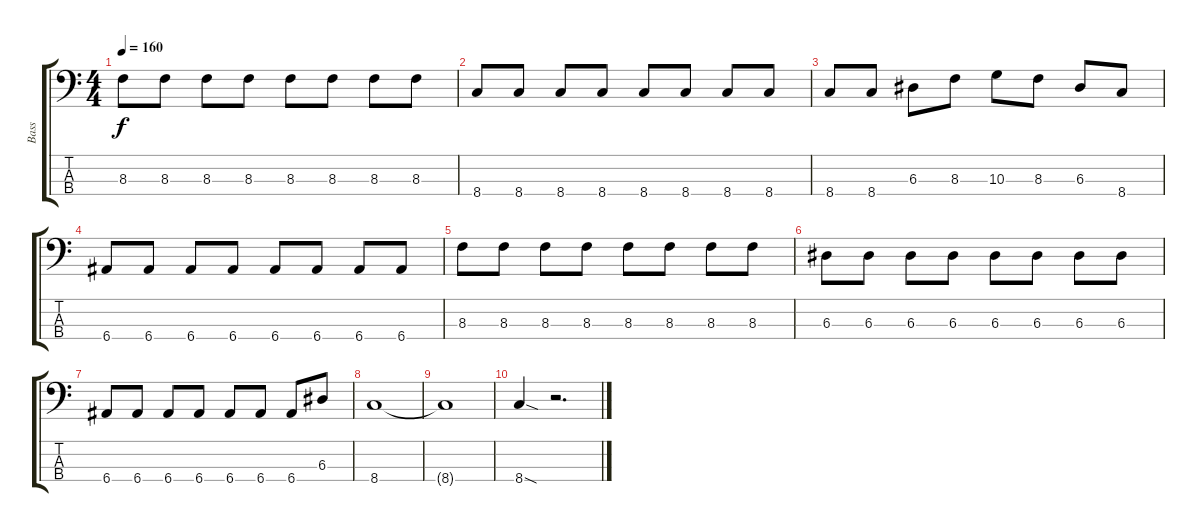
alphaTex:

\track ("Bass" "Bass") {instrument electricbassfinger}
\staff {score tabs}
\tuning (G2 D2 A1 E1) {hide}
\ts (4 4)
\tempo 160
\clef f4
\ks c
8.3.8{dy f} 8.3.8 8.3.8 8.3.8 8.3.8 8.3.8 8.3.8 8.3.8 |
8.4.8 8.4.8 8.4.8 8.4.8 8.4.8 8.4.8 8.4.8 8.4.8 |
8.4.8 8.4.8 6.3.8 8.3.8 10.3.8 8.3.8 6.3.8 8.4.8 |
6.4.8 6.4.8 6.4.8 6.4.8 6.4.8 6.4.8 6.4.8 6.4.8 |
8.3.8 8.3.8 8.3.8 8.3.8 8.3.8 8.3.8 8.3.8 8.3.8 |
6.3.8 6.3.8 6.3.8 6.3.8 6.3.8 6.3.8 6.3.8 6.3.8 |
6.4.8 6.4.8 6.4.8 6.4.8 6.4.8 6.4.8 6.4.8 6.3.8 |
8.4.1 |
8.4{t}.1 |
8.4{sod}.4 r.2{d}
